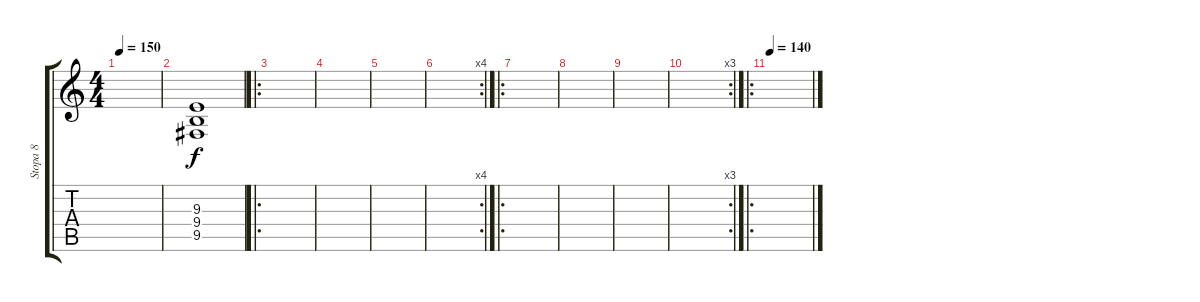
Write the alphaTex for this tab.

\track ("Stopa 8" "Stopa 8") {instrument stringensemble1}
\staff {score tabs}
\tuning (E4 B3 G3 D3 A2 E2) {hide}
\ts (4 4)
\tempo 150
\clef g2
\ks c
|
(9.3 9.4 9.5).1 |
\ro
|
|
|
\rc 4
|
\ro
|
|
|
\rc 3
|
\ro
\tempo 140
